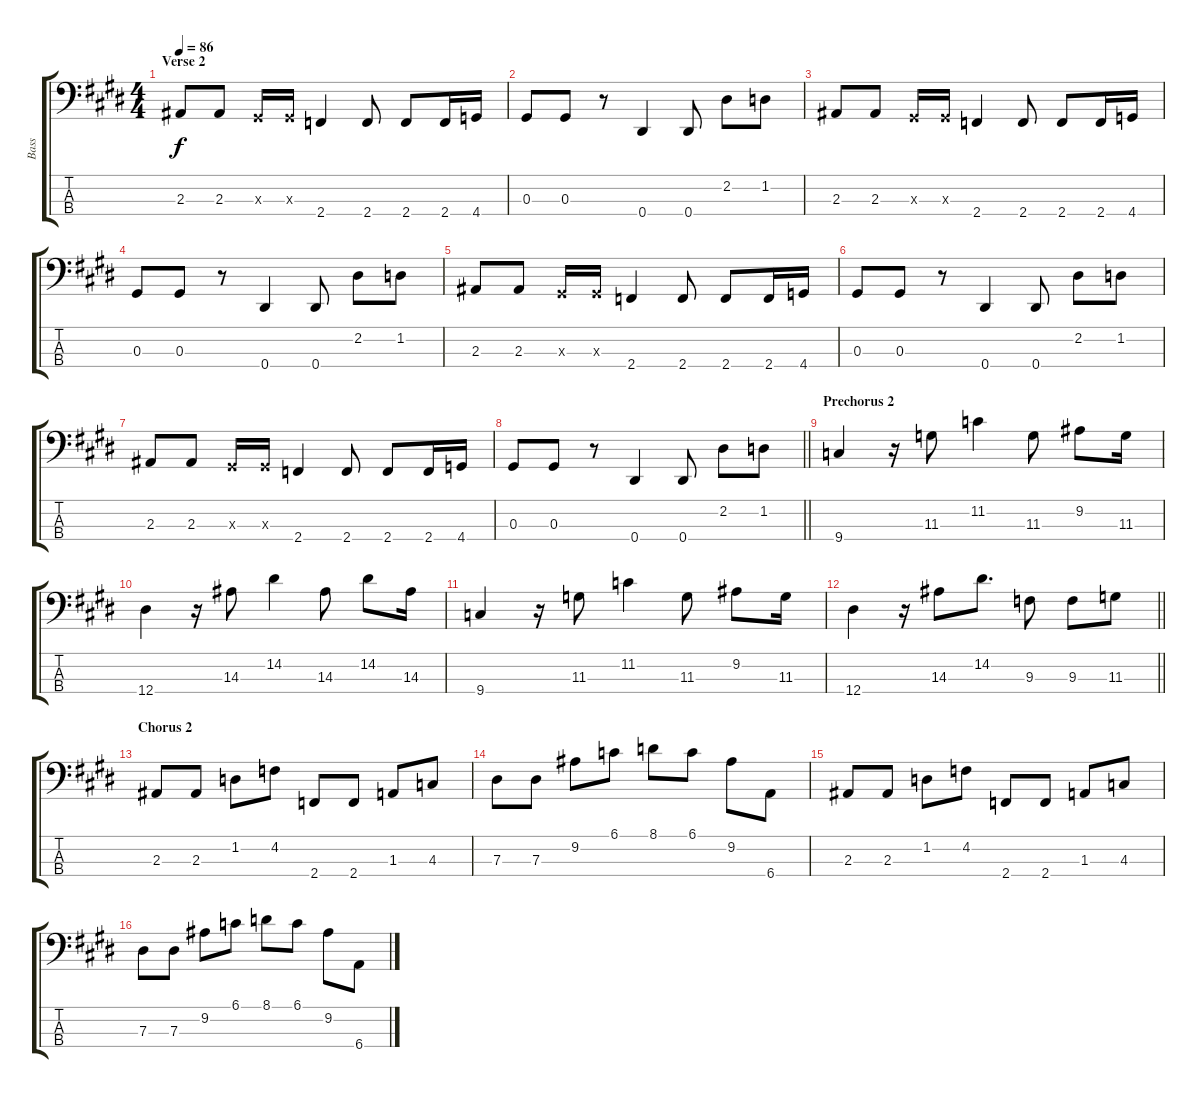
\track ("Bass" "Bass") {instrument electricbassfinger}
\staff {score tabs}
\tuning (Gb2 Db2 Ab1 Eb1) {hide}
\ts (4 4)
\section ("" "Verse 2")
\tempo 86
\clef f4
\ks e
2.3.8{dy f} 2.3.8 0.3{x}.16 0.3{x}.16 2.4.4 2.4.8 2.4.8 2.4.16 4.4.16 |
0.3.8 0.3.8 r.8 0.4.4 0.4.8 2.2.8 1.2.8 |
2.3.8 2.3.8 0.3{x}.16 0.3{x}.16 2.4.4 2.4.8 2.4.8 2.4.16 4.4.16 |
0.3.8 0.3.8 r.8 0.4.4 0.4.8 2.2.8 1.2.8 |
2.3.8 2.3.8 0.3{x}.16 0.3{x}.16 2.4.4 2.4.8 2.4.8 2.4.16 4.4.16 |
0.3.8 0.3.8 r.8 0.4.4 0.4.8 2.2.8 1.2.8 |
2.3.8 2.3.8 0.3{x}.16 0.3{x}.16 2.4.4 2.4.8 2.4.8 2.4.16 4.4.16 |
\barLineRight lightlight
0.3.8 0.3.8 r.8 0.4.4 0.4.8 2.2.8 1.2.8 |
\section ("" "Prechorus 2")
9.4.4 r.16 11.3.8 11.2.4 11.3.8 9.2.8 11.3.16 |
12.4.4 r.16 14.3.8 14.2.4 14.3.8 14.2.8 14.3.16 |
9.4.4 r.16 11.3.8 11.2.4 11.3.8 9.2.8 11.3.16 |
\barLineRight lightlight
12.4.4 r.16 14.3.8 14.2.8{d} 9.3.8 9.3.8 11.3.8 |
\section ("" "Chorus 2")
2.3.8 2.3.8 1.2.8 4.2.8 2.4.8 2.4.8 1.3.8 4.3.8 |
7.3.8 7.3.8 9.2.8 6.1.8 8.1.8 6.1.8 9.2.8 6.4.8 |
2.3.8 2.3.8 1.2.8 4.2.8 2.4.8 2.4.8 1.3.8 4.3.8 |
7.3.8 7.3.8 9.2.8 6.1.8 8.1.8 6.1.8 9.2.8 6.4.8
